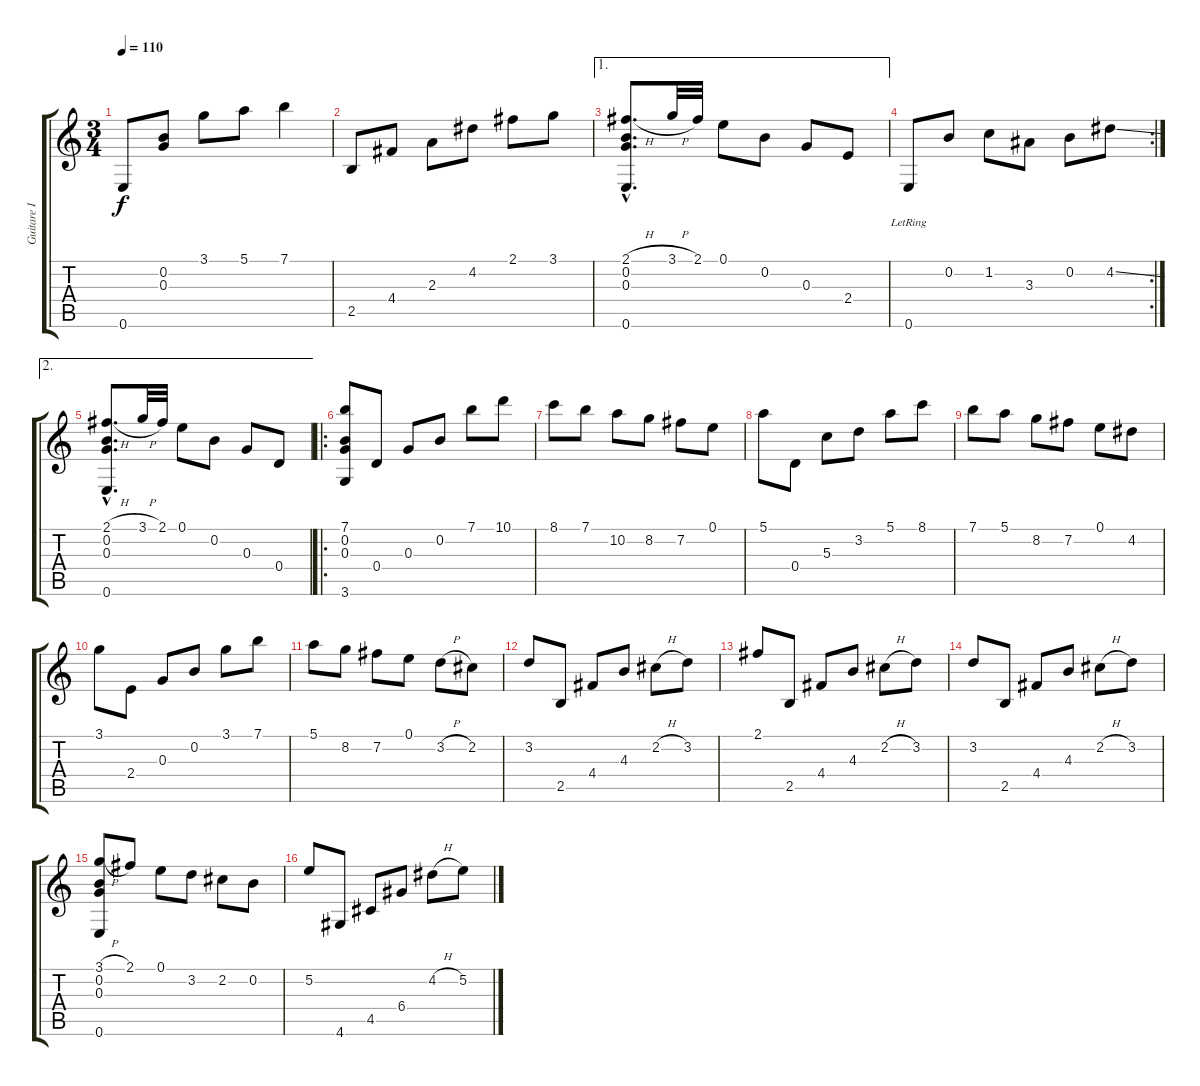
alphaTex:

\track ("Guitare I" "Guitare I") {instrument acousticguitarsteel}
\staff {score tabs}
\tuning (E4 B3 G3 D3 A2 E2) {hide}
\ts (3 4)
\tempo 110
\clef g2
\ks c
0.6.8{dy f} (0.2 0.3).8 3.1.8 5.1.8 7.1.4 |
2.5.8 4.4.8 2.3.8 4.2.8 2.1.8 3.1.8 |
\ae 1
(2.1{h hac} 0.2{hac} 0.3{hac} 0.6{hac}).8{d} 3.1{h}.32 2.1.32 0.1.8 0.2.8 0.3.8 2.4.8 |
\rc 2
0.6{lr}.8 0.2.8 1.2.8 3.3.8 0.2.8 4.2{ss}.8 |
\ae 2
(2.1{h hac} 0.2{hac} 0.3{hac} 0.6{hac}).8{d} 3.1{h}.32 2.1.32 0.1.8 0.2.8 0.3.8 0.4.8 |
\ro
(7.1 0.2 0.3 3.6).8 0.4.8 0.3.8 0.2.8 7.1.8 10.1.8 |
8.1.8 7.1.8 10.2.8 8.2.8 7.2.8 0.1.8 |
5.1.8 0.4.8 5.3.8 3.2.8 5.1.8 8.1.8 |
7.1.8 5.1.8 8.2.8 7.2.8 0.1.8 4.2.8 |
3.1.8 2.4.8 0.3.8 0.2.8 3.1.8 7.1.8 |
5.1.8 8.2.8 7.2.8 0.1.8 3.2{h}.8 2.2.8 |
3.2.8 2.5.8 4.4.8 4.3.8 2.2{h}.8 3.2.8 |
2.1.8 2.5.8 4.4.8 4.3.8 2.2{h}.8 3.2.8 |
3.2.8 2.5.8 4.4.8 4.3.8 2.2{h}.8 3.2.8 |
(3.1{h} 0.2 0.3 0.6).8 2.1.8 0.1.8 3.2.8 2.2.8 0.2.8 |
5.2.8 4.6.8 4.5.8 6.4.8 4.2{h}.8 5.2.8
